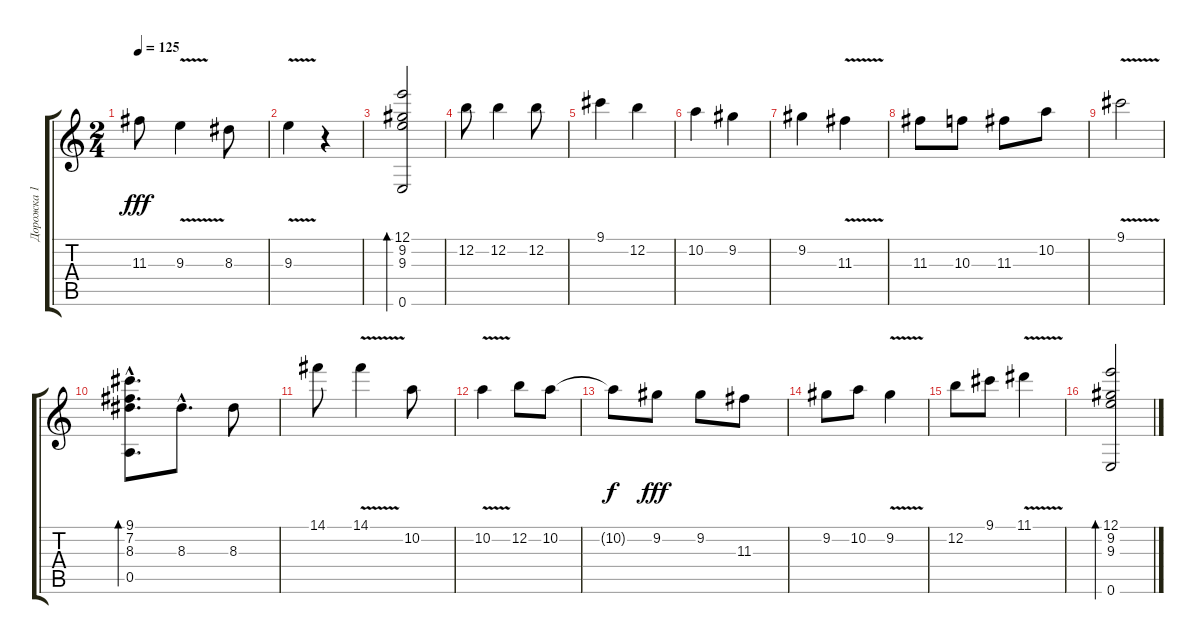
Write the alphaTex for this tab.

\track ("Дорожка 1" "Дорожка 1") {instrument acousticguitarsteel}
\staff {score tabs}
\tuning (E4 B3 G3 D3 A2 E2) {hide}
\ts (2 4)
\tempo 125
\clef g2
\ks c
11.3.8{dy fff} 9.3{v}.4 8.3.8 |
9.3{v}.4 r.4 |
(12.1 9.2 9.3 0.6).2{bd 480} |
12.2.8 12.2.4 12.2.8 |
9.1.4 12.2.4 |
10.2.4 9.2.4 |
9.2.4 11.3{v}.4 |
11.3.8 10.3.8 11.3.8 10.2.8 |
9.1{v}.2 |
(9.1{hac} 7.2{hac} 8.3{hac} 0.5{hac}).8{d bd 480} 8.3{hac}.8{d} 8.3.8 |
14.1.8 14.1{v}.4 10.2.8 |
10.2{v}.4 12.2.8 10.2.8 |
10.2{t}.8{dy f} 9.2.8{dy fff} 9.2.8 11.3.8 |
9.2.8 10.2.8 9.2{v}.4 |
12.2.8 9.1.8 11.1{v}.4 |
(12.1 9.2 9.3 0.6).2{bd 480}
